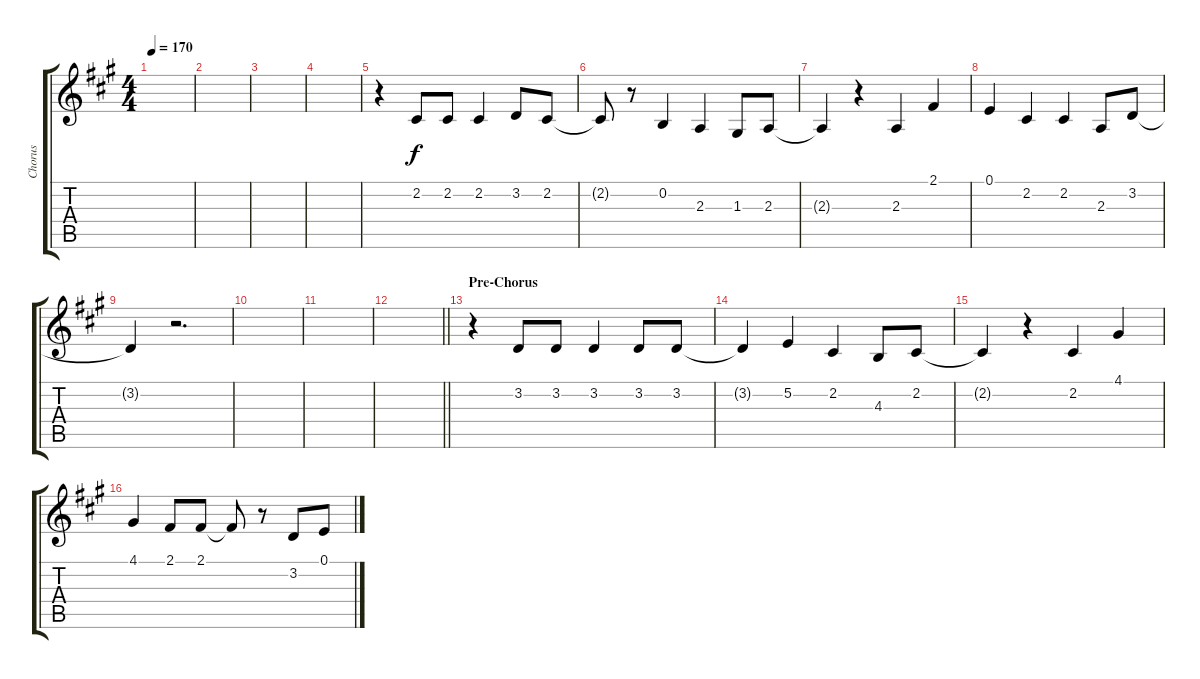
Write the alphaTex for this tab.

\track ("Chorus" "Chorus") {instrument flute}
\staff {score tabs}
\tuning (E4 B3 G3 D3 A2 E2) {hide}
\ts (4 4)
\tempo 170
\clef g2
\ks a
|
|
|
|
r.4 2.2.8 2.2.8 2.2.4 3.2.8 2.2.8 |
2.2{t}.8 r.8 0.2.4 2.3.4 1.3.8 2.3.8 |
2.3{t}.4 r.4 2.3.4 2.1.4 |
0.1.4 2.2.4 2.2.4 2.3.8 3.2.8 |
3.2{t}.4 r.2{d} |
|
|
\barLineRight lightlight
|
\section ("" "Pre-Chorus")
r.4 3.2.8 3.2.8 3.2.4 3.2.8 3.2.8 |
3.2{t}.4 5.2.4 2.2.4 4.3.8 2.2.8 |
2.2{t}.4 r.4 2.2.4 4.1.4 |
4.1.4 2.1.8 2.1.8 2.1{t}.8 r.8 3.2.8 0.1.8
